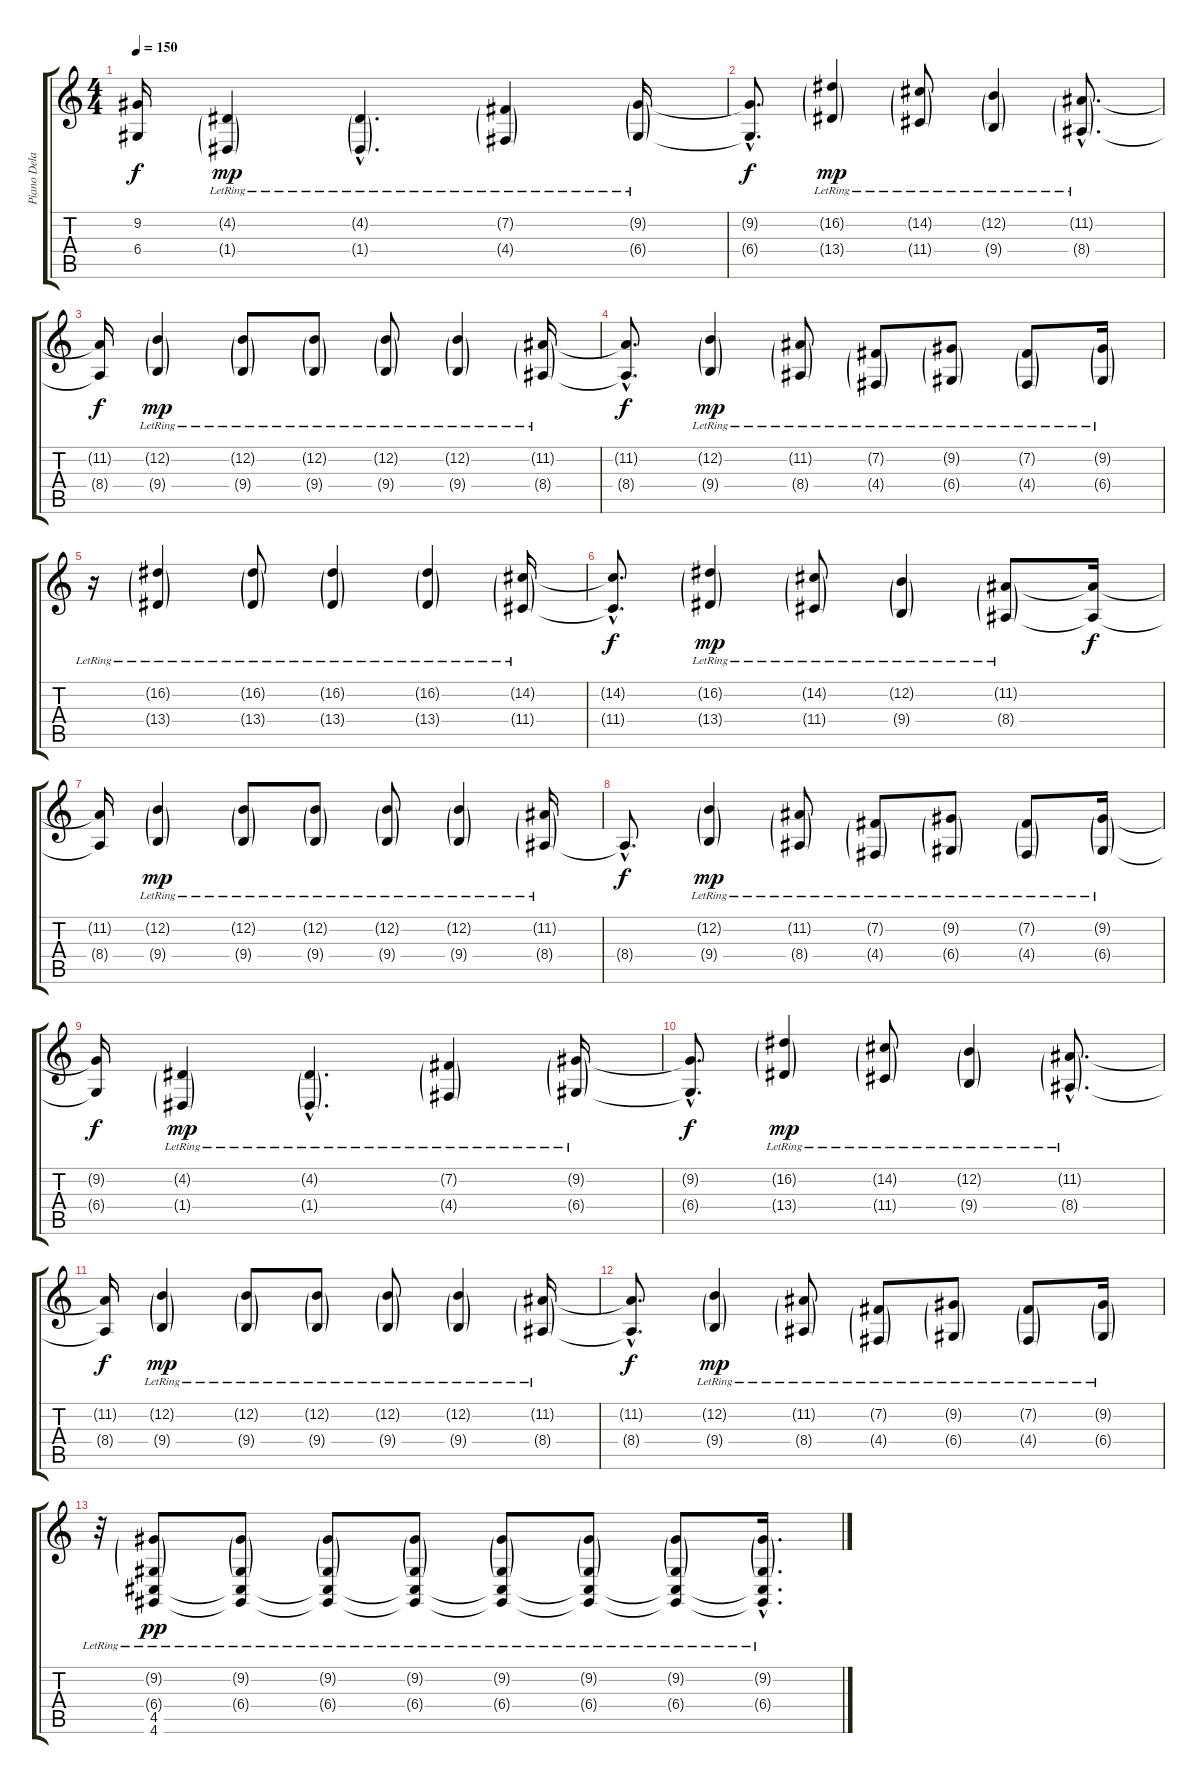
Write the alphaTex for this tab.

\track ("Piano Delay" "Piano Dela") {instrument acousticgrandpiano}
\staff {score tabs}
\tuning (E4 B3 G3 D3 A2 E2) {hide}
\ts (4 4)
\tempo 150
\clef g2
\ks c
(9.2{t} 6.4{t}).16{dy f} (4.2{g lr} 1.4{g lr}).4{dy mp} (4.2{g hac lr} 1.4{g hac lr}).4{d} (7.2{g lr} 4.4{g lr}).4 (9.2{g lr} 6.4{g lr}).16 |
(9.2{hac t} 6.4{hac t}).8{d dy f} (16.2{g lr} 13.4{g lr}).4{dy mp} (14.2{g lr} 11.4{g lr}).8 (12.2{g lr} 9.4{g lr}).4 (11.2{g hac lr} 8.4{g hac lr}).8{d} |
(11.2{t} 8.4{t}).16{dy f} (12.2{g lr} 9.4{g lr}).4{dy mp} (12.2{g lr} 9.4{g lr}).8 (12.2{g lr} 9.4{g lr}).8 (12.2{g lr} 9.4{g lr}).8 (12.2{g lr} 9.4{g lr}).4 (11.2{g lr} 8.4{g lr}).16 |
(11.2{hac t} 8.4{hac t}).8{d dy f} (12.2{g lr} 9.4{g lr}).4{dy mp} (11.2{g lr} 8.4{g lr}).8 (7.2{g lr} 4.4{g lr}).8 (9.2{g lr} 6.4{g lr}).8 (7.2{g lr} 4.4{g lr}).8 (9.2{g lr} 6.4{g lr}).16 |
r.16 (16.2{g lr} 13.4{g lr}).4 (16.2{g lr} 13.4{g lr}).8 (16.2{g lr} 13.4{g lr}).4 (16.2{g lr} 13.4{g lr}).4 (14.2{g lr} 11.4{g lr}).16 |
(14.2{hac t} 11.4{hac t}).8{d dy f} (16.2{g lr} 13.4{g lr}).4{dy mp} (14.2{g lr} 11.4{g lr}).8 (12.2{g lr} 9.4{g lr}).4 (11.2{g lr} 8.4{g lr}).8 (11.2{t} 8.4{t}).16{dy f} |
(11.2{t} 8.4{t}).16 (12.2{g lr} 9.4{g lr}).4{dy mp} (12.2{g lr} 9.4{g lr}).8 (12.2{g lr} 9.4{g lr}).8 (12.2{g lr} 9.4{g lr}).8 (12.2{g lr} 9.4{g lr}).4 (11.2{g lr} 8.4{g lr}).16 |
8.4{hac t}.8{d dy f} (12.2{g lr} 9.4{g lr}).4{dy mp} (11.2{g lr} 8.4{g lr}).8 (7.2{g lr} 4.4{g lr}).8 (9.2{g lr} 6.4{g lr}).8 (7.2{g lr} 4.4{g lr}).8 (9.2{g lr} 6.4{g lr}).16 |
(9.2{t} 6.4{t}).16{dy f} (4.2{g lr} 1.4{g lr}).4{dy mp} (4.2{g hac lr} 1.4{g hac lr}).4{d} (7.2{g lr} 4.4{g lr}).4 (9.2{g lr} 6.4{g lr}).16 |
(9.2{hac t} 6.4{hac t}).8{d dy f} (16.2{g lr} 13.4{g lr}).4{dy mp} (14.2{g lr} 11.4{g lr}).8 (12.2{g lr} 9.4{g lr}).4 (11.2{g hac lr} 8.4{g hac lr}).8{d} |
(11.2{t} 8.4{t}).16{dy f} (12.2{g lr} 9.4{g lr}).4{dy mp} (12.2{g lr} 9.4{g lr}).8 (12.2{g lr} 9.4{g lr}).8 (12.2{g lr} 9.4{g lr}).8 (12.2{g lr} 9.4{g lr}).4 (11.2{g lr} 8.4{g lr}).16 |
(11.2{hac t} 8.4{hac t}).8{d dy f volume 10} (12.2{g lr} 9.4{g lr}).4{dy mp} (11.2{g lr} 8.4{g lr}).8 (7.2{g lr} 4.4{g lr}).8 (9.2{g lr} 6.4{g lr}).8 (7.2{g lr} 4.4{g lr}).8 (9.2{g lr} 6.4{g lr}).16 |
r.32 (9.2{g lr} 6.4{g lr} 4.5 4.6).8{dy pp} (9.2{g lr} 6.4{g lr} 4.5{t} 4.6{t}).8 (9.2{g lr} 6.4{g lr} 4.5{t} 4.6{t}).8 (9.2{g lr} 6.4{g lr} 4.5{t} 4.6{t}).8 (9.2{g lr} 6.4{g lr} 4.5{t} 4.6{t}).8 (9.2{g lr} 6.4{g lr} 4.5{t} 4.6{t}).8 (9.2{g lr} 6.4{g lr} 4.5{t} 4.6{t}).8 (9.2{g hac lr} 6.4{g hac lr} 4.5{hac t} 4.6{hac t}).16{d}
